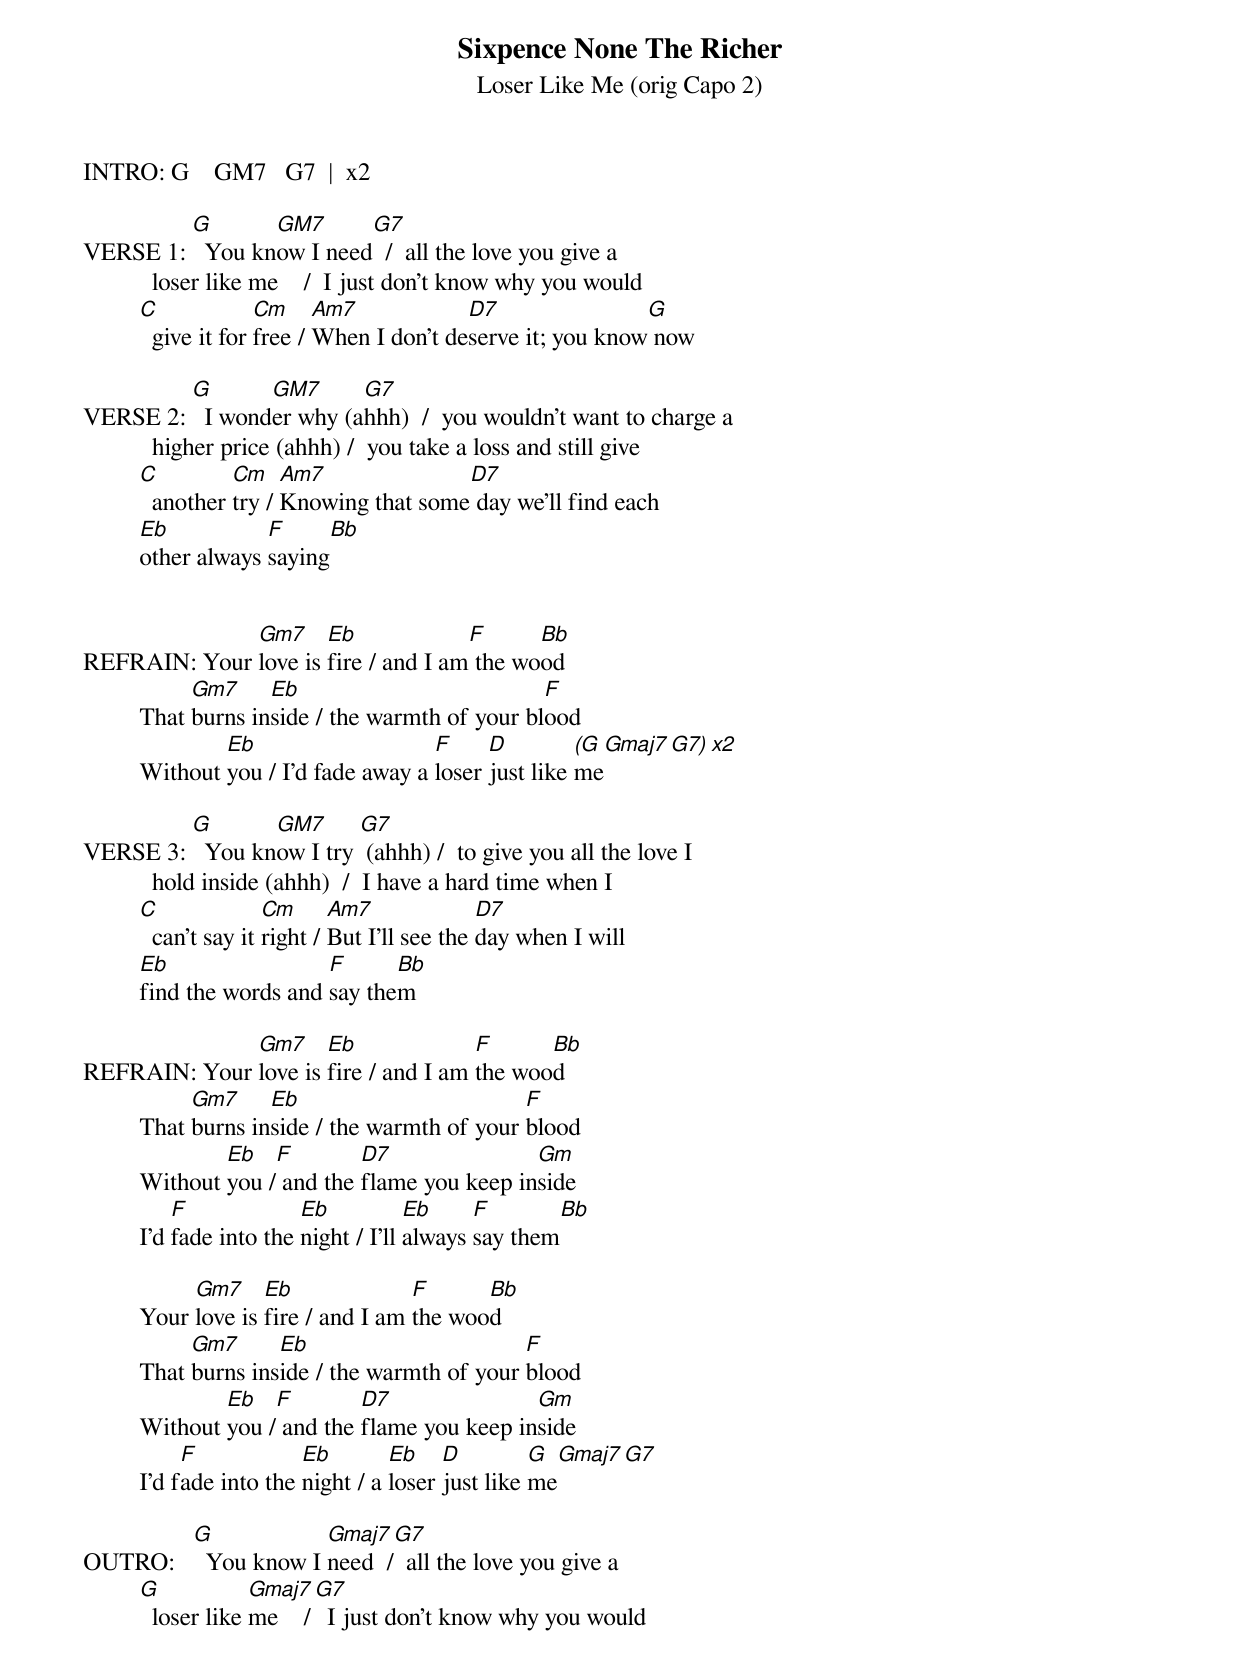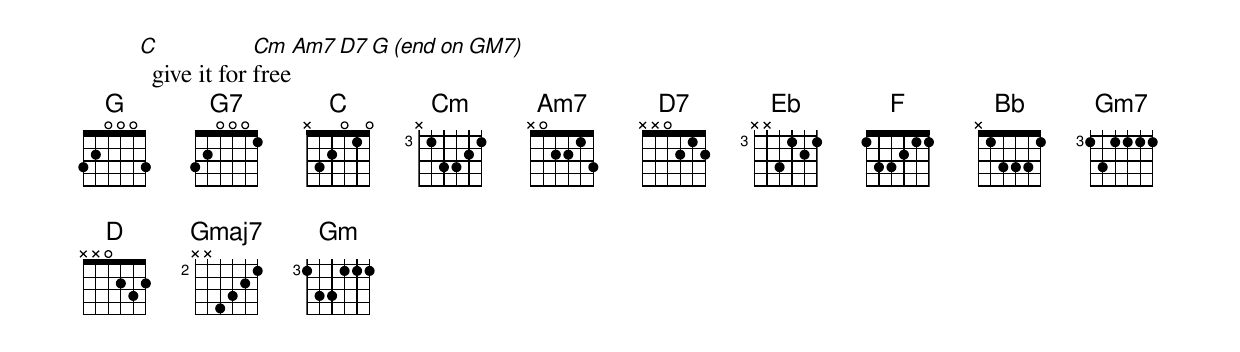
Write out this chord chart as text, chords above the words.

Sixpence None The Richer
Loser Like Me (orig Capo 2)

INTRO: G    GM7   G7  |  x2

         G       GM7      G7
VERSE 1:   You know I need  /  all the love you give a
           loser like me    /  I just don't know why you would
         C             Cm     Am7            D7                G
           give it for free / When I don't deserve it; you know now

         G       GM7      G7
VERSE 2:   I wonder why (ahhh)  /  you wouldn't want to charge a
           higher price (ahhh) /  you take a loss and still give
         C         Cm    Am7              D7
           another try / Knowing that some day we'll find each
         Eb           F      Bb
         other always saying


              Gm7     Eb             F      Bb
REFRAIN: Your love is fire / and I am the wood
              Gm7     Eb                          F
         That burns inside / the warmth of your blood
                 Eb                    F     D         (G   Gmaj7  G7) x2
         Without you / I'd fade away a loser just like me

         G       GM7      G7
VERSE 3:   You know I try  (ahhh) /  to give you all the love I
           hold inside (ahhh)  /  I have a hard time when I
         C              Cm      Am7              D7
           can't say it right / But I'll see the day when I will
         Eb                 F      Bb
         find the words and say them

              Gm7     Eb              F      Bb
REFRAIN: Your love is fire / and I am the wood
              Gm7     Eb                        F
         That burns inside / the warmth of your blood
                 Eb   F        D7               Gm
         Without you / and the flame you keep inside
             F             Eb           Eb     F       Bb
         I'd fade into the night / I'll always say them

              Gm7     Eb              F      Bb
         Your love is fire / and I am the wood
              Gm7      Eb                       F
         That burns inside / the warmth of your blood
                 Eb   F        D7               Gm
         Without you / and the flame you keep inside
              F            Eb        Eb    D         G   Gmaj7  G7
         I'd fade into the night / a loser just like me

         G            Gmaj7  G7
OUTRO:     You know I need  /  all the love you give a
         G            Gmaj7  G7
           loser like me    /  I just don't know why you would
         C             Cm     Am7   D7   G   (end on GM7)
           give it for free
